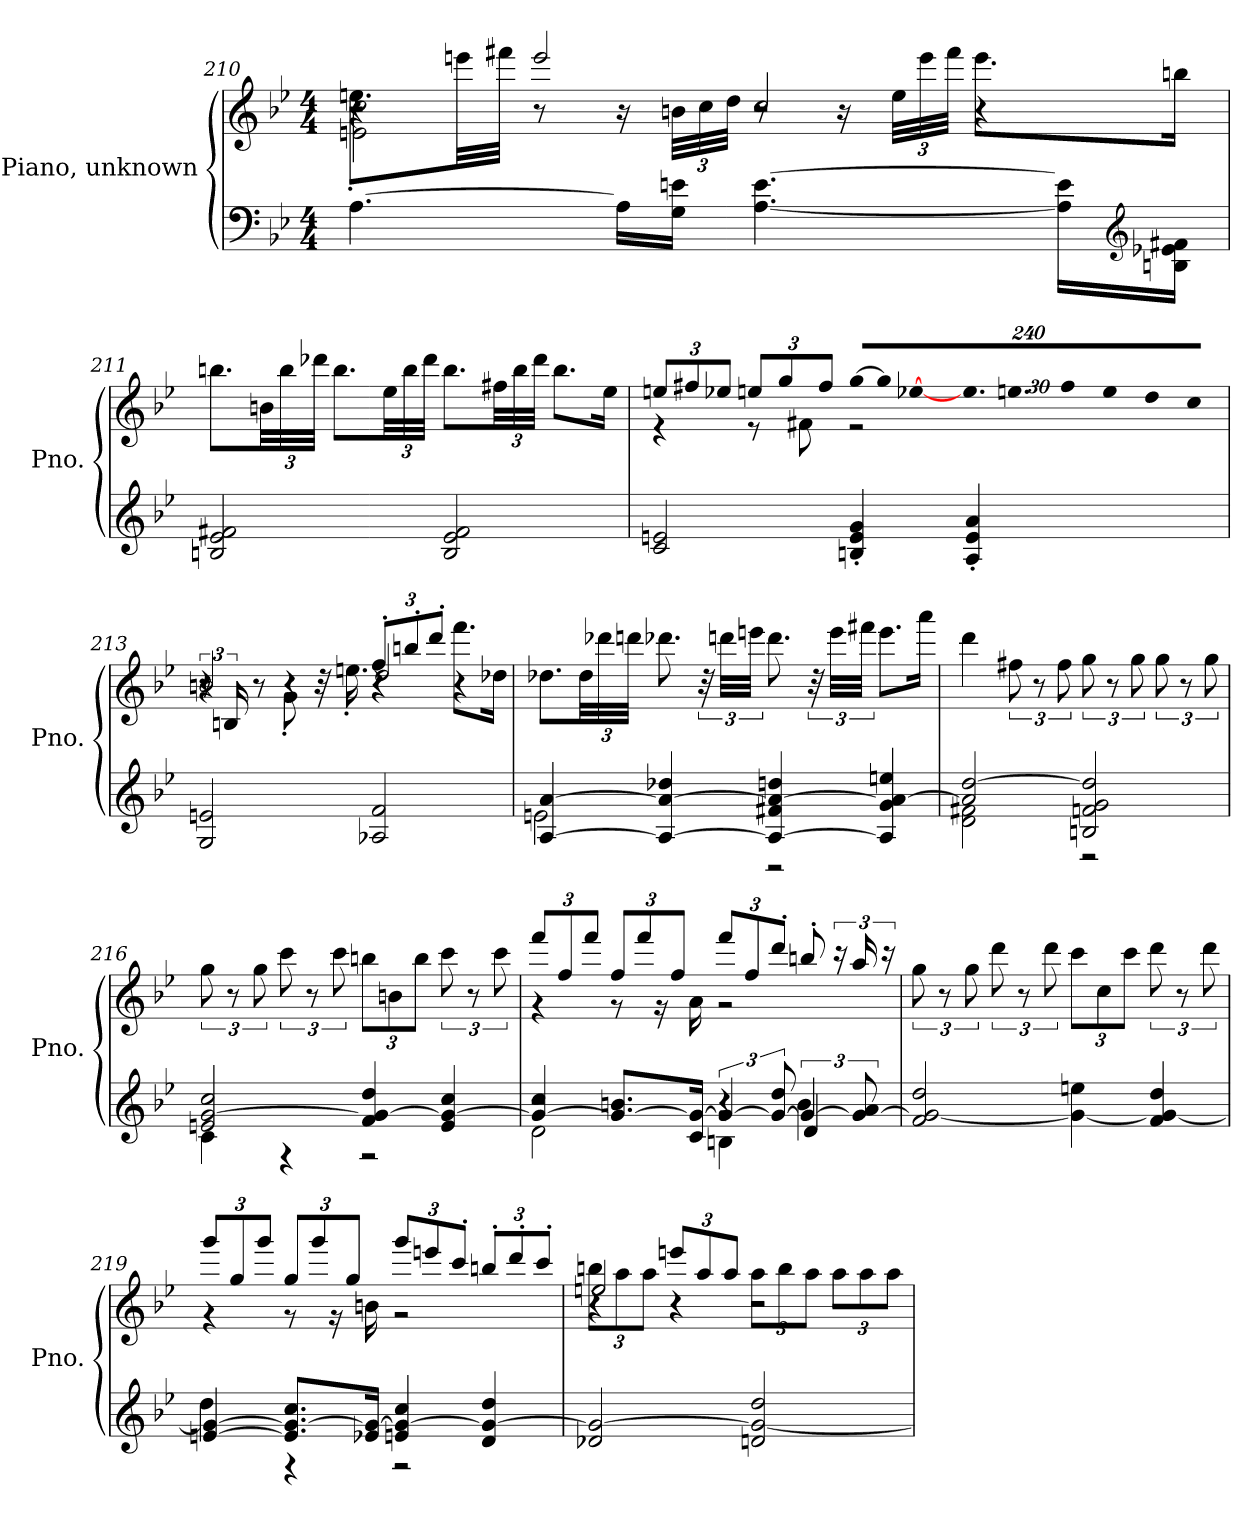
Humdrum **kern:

**kern	**kern
*part1	*part1
*staff2	*staff1
*I"Piano, unknown	*
*I'Pno.	*
*clefF4	*clefG2
*k[b-e-]	*k[b-e-]
*M4/4	*M4/4
=210	=210
*	*^
*	*	*^
*	*	*	*^
[4.A\	4r	8.een'\L	2r	2en\ 2cc\
.	.	32eeen\LL	.	.
.	.	32fff#X\JJJ	.	.
.	2eee/	8r	.	.
16A\LL]	.	16r	.	.
*	*	*Xbrackettup	*	*
16G\ 16en\JJ	.	48bn\LLL	.	.
.	.	48cc\	.	.
.	.	48dd\JJJ	.	.
[4.A\ [4.e\	.	8r	2cc/	2r
.	.	16r	.	.
.	.	48ee\LLL	.	.
.	.	48eee\	.	.
.	.	48fff#\JJJ	.	.
.	4r	8.eee\L	.	.
16A\] 16e\]LL	.	.	.	.
*clefG2	*	*	*	*
16Bn\ 16e-X\ 16f#X\JJ	.	16bbn\Jk	.	.
*	*v	*v	*v	*v
!!LO:LB:g=z
=211	=211
2Bn/ 2e-/ 2f#X/	8.bbn\L
.	48bn\LL
.	48bb\
.	48ddd-X\JJJ
.	8.bb\L
.	48ee-\LL
.	48bb\
.	48ddd-\JJJ
2B/ 2e-/ 2f#/	8.bb\L
.	48ff#X\LL
.	48bb\
.	48ddd-\JJJ
.	8.bb\L
.	16ee-\Jk
=212	=212
*	*^
2c/ 2en/	12een/L	4r
.	12ff#X/	.
.	12ee-X/J	.
.	12een/L	8r
.	12gg/	.
.	.	8f#X\
.	12ff#/J	.
!	!LO:N:vis=16	!
4Bn/' 4e/' 4g/'	[1920%137gg/LL	2r
!	!LO:N:vis=64	!
.	960%17gg/LL]	.
!	!LO:N:vis=64	!
.	[960%17ee-X/J	.
.	1920ryy	.
!	!LO:N:vis=32.	!
.	1920%103ee-/]	.
!	!LO:N:vis=32.	!
.	1920%103een/	.
!	!LO:N:vis=32	!
.	640%23ff#/JJ	.
4A/' 4e/' 4a/'	.	.
.	12ee/	.
.	12dd/	.
.	12cc/J	.
1920ryy	.	1920ryy
*	*v	*v
!!LO:LB:g=z
=213	=213
*	*brackettup
*	*^
*	*	*^
2G/ 2en/	12r	4r	2bn/
.	24Bn/	.	.
.	8r	.	.
.	4r	8g'\	.
.	.	32r	.
.	.	16.een'\	.
*	*Xbrackettup	*	*
2A-X/ 2f/	12ff'/L	4r	2dd/
.	12bbn'/	.	.
.	12ddd'/J	.	.
.	4r	8.fff\L	.
.	.	16dd-X\Jk	.
*	*v	*v	*v
=214	=214
*^	*
[4A/ [4a/	2en\	8.dd-X\L
.	.	48dd-\LL
.	.	48ddd-X\
.	.	48dddn\JJJ
4A/_ 4a/_ 4dd-X/	.	8.ddd-X\
*	*	*brackettup
.	.	48r
.	.	48dddn\LLL
.	.	48eeen\JJJ
4A/_ 4f#X/ 4a/_ 4ddn/	2r	8.ddd\
.	.	48r
.	.	48eee\LLL
.	.	48fff#X\JJJ
4A/] 4g/ 4a/_ 4een/	.	8.eee\L
.	.	16aaa\Jk
!!LO:LB:g=z
=215	=215	=215
2a/] [2dd/	2d\ 2f#X\	4ddd\
.	.	12ff#X\
.	.	12r
.	.	12ff#\
2Bn/ 2fn/ 2g/ 2dd/]	2r	12gg\
.	.	12r
.	.	12gg\
.	.	12gg\
.	.	12r
.	.	12gg\
=216	=216	=216
2en/ [2g/ 2cc/	4c\	12gg\
.	.	12r
.	.	12gg\
.	4r	12ccc\
.	.	12r
.	.	12ccc\
*	*	*Xbrackettup
4f/ 4g/_ 4dd/	2r	12bbn\L
.	.	12bn\
.	.	12bb\J
*	*	*brackettup
4e/ 4g/_ 4cc/	.	12ccc\
.	.	12r
.	.	12ccc\
=217	=217	=217
*	*^	*
*	*	*	*Xbrackettup
*	*	*	*^
4g/_ 4cc/	2d\	2r	12fff/L	4r
.	.	.	12ff/	.
.	.	.	12fff/J	.
8.g/_ 8.bn/L	.	.	12ff/L	8r
.	.	.	12fff/	.
.	.	.	.	16r
.	.	.	12ff/J	.
16c/ 16g/_Jk	.	.	.	16a\
6g/_	4Bn\	4r	12fff/L	2r
.	.	.	12ff/	.
12g/_ 12dd/	.	.	12ddd'/J	.
6g/_	4b\	4d/	8bbn'/	.
*	*	*	*brackettup	*
.	.	.	24r	.
12g/_ 12a/	.	.	24aa/	.
.	.	.	24r	.
*v	*v	*v	*	*
*	*v	*v
!!LO:LB:g=z
=218	=218
2f/ 2g/_ 2dd/	12gg\
.	12r
.	12gg\
.	12ddd\
.	12r
.	12ddd\
*	*Xbrackettup
4g\_ 4een\	12ccc\L
.	12cc\
.	12ccc\J
*	*brackettup
4f/ 4g/_ 4dd/	12ddd\
.	12r
.	12ddd\
=219	=219
*^	*
*	*	*Xbrackettup
*	*	*^
[4en/ 4g/_	4dd\	12ggg/L	4r
.	.	12gg/	.
.	.	12ggg/J	.
8.e/] 8.g/_ 8.cc/L	4r	12gg/L	8r
.	.	12ggg/	.
.	.	.	16r
.	.	12gg/J	.
16e-X/ 16g/_Jk	.	.	16bn\
4en/ 4g/_ 4cc/	2r	12ggg/L	2r
.	.	12eeen/	.
.	.	12ccc'/J	.
4d/ 4g/_ 4dd/	.	12bbn'/L	.
.	.	12ddd'/	.
.	.	12ccc'/J	.
*v	*v	*	*
!!LO:PB:g=z
=220	=220	=220
*	*	*^
2d-X/ 2g/_	4r	12bbn\L	2een/
.	.	12aa\	.
.	.	12aa\J	.
.	12eeen/L	4r	.
.	12aa/	.	.
.	12aa/J	.	.
2dn/ 2g/_ 2dd/	2r	12aa\L	2r
.	.	12bb\	.
.	.	12aa\J	.
.	.	12aa\L	.
.	.	12aa\	.
.	.	12aa\J	.
*	*v	*v	*v
=	=
*-	*-
